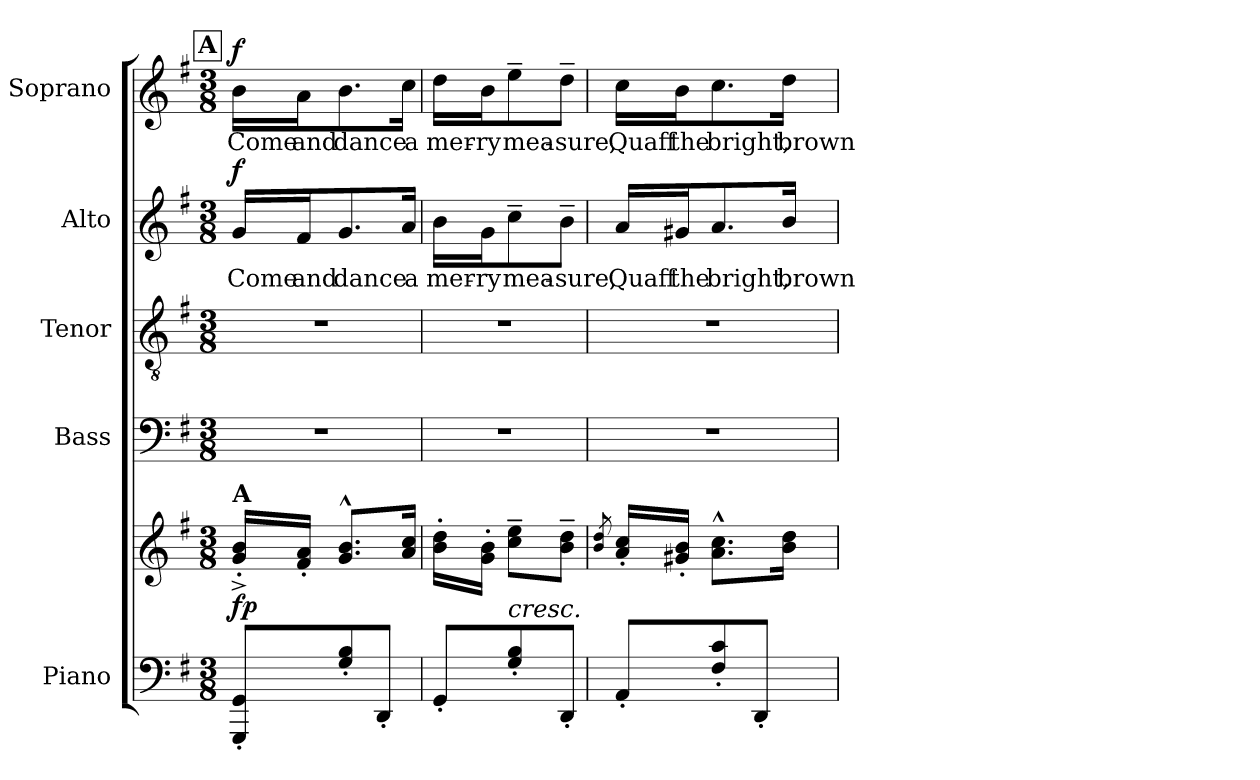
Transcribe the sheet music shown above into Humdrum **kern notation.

**kern	**kern	**dynam	**kern	**kern	**kern	**text	**dynam	**kern	**text	**dynam
*part5	*part5	*part5	*part4	*part3	*part2	*part2	*part2	*part1	*part1	*part1
*staff6	*staff5	*staff5/6	*staff4	*staff3	*staff2	*staff2	*staff2	*staff1	*staff1	*staff1
*I"Piano	*	*	*I"Bass	*I"Tenor	*I"Alto	*	*	*I"Soprano	*	*
*I'Pno	*	*	*	*	*	*	*	*	*	*
!!LO:PB:g=z
*clefF4	*clefG2	*	*clefF4	*clefGv2	*clefG2	*	*	*clefG2	*	*
*k[f#]	*k[f#]	*	*k[f#]	*k[f#]	*k[f#]	*	*	*k[f#]	*	*
*M3/8	*M3/8	*	*M3/8	*M3/8	*M3/8	*	*	*M3/8	*	*
!!LO:REH:place=s1:a:B:fs=14:t=A
=16	=16	=16	=16	=16	=16	=16	=16	=16	=16	=16
!	!LO:TX:a:B:t=A	!	!	!	!	!	!	!	!	!
!	!	!LO:DY:a=2	!	!	!	!LO:LY:b	!LO:DY:a	!	!LO:LY:b	!LO:DY:a
8GGG/' 8GG/'L	16g/'^ 16b/'^LL	fp	4.r	4.r	16g/LL	Come	f	16b\LL	Come	f
!	!	!	!	!	!	!LO:LY:b	!	!	!LO:LY:b	!
.	16f#/' 16a/'JJ	.	.	.	16f#/J	and	.	16a\J	and	.
!	!	!	!	!	!	!LO:LY:b	!	!	!LO:LY:b	!
8G/' 8B/'	8.g/^^ 8.b/^^L	.	.	.	8.g/	dance	.	8.b\	dance	.
8DD'/J	.	.	.	.	.	.	.	.	.	.
!	!	!	!	!	!	!LO:LY:b	!	!	!LO:LY:b	!
.	16a/ 16cc/Jk	.	.	.	16a/Jk	a	.	16cc\Jk	a	.
=17	=17	=17	=17	=17	=17	=17	=17	=17	=17	=17
!	!	!	!	!	!	!LO:LY:b	!	!	!LO:LY:b	!
8GG'/L	16b\' 16dd\'LL	.	4.r	4.r	16b\LL	mer-	.	16dd\LL	mer-	.
!	!	!	!	!	!	!LO:LY:b	!	!	!LO:LY:b	!
.	16g\' 16b\'JJ	.	.	.	16g\J	-ry	.	16b\J	-ry	.
!LO:TX:a:i:t=cresc.	!	!	!	!	!	!	!	!	!	!
!	!	!	!	!	!	!LO:LY:b	!	!	!LO:LY:b	!
8G/' 8B/'	8cc\~ 8ee\~L	.	.	.	8cc~\	mea-	.	8ee~\	mea-	.
!	!	!	!	!	!	!LO:LY:b	!	!	!LO:LY:b	!
8DD'/J	8b\~ 8dd\~J	.	.	.	8b~\J	-sure,	.	8dd~\J	-sure,	.
=18	=18	=18	=18	=18	=18	=18	=18	=18	=18	=18
.	8qb/ 8qdd/	.	.	.	.	.	.	.	.	.
!	!	!	!	!	!	!LO:LY:b	!	!	!LO:LY:b	!
8AA'/L	16a/' 16cc/'LL	.	4.r	4.r	16a/LL	Quaff	.	16cc\LL	Quaff	.
!	!	!	!	!	!	!LO:LY:b	!	!	!LO:LY:b	!
.	16g#X/' 16b/'JJ	.	.	.	16g#X/J	the	.	16b\J	the	.
!	!	!	!	!	!	!LO:LY:b	!	!	!LO:LY:b	!
8F#/' 8c/'	8.a\^^ 8.cc\^^L	.	.	.	8.a/	bright,	.	8.cc\	bright,	.
8DD'/J	.	.	.	.	.	.	.	.	.	.
!	!	!	!	!	!	!LO:LY:b	!	!	!LO:LY:b	!
.	16b\ 16dd\Jk	.	.	.	16b/Jk	brown	.	16dd\Jk	brown	.
=	=	=	=	=	=	=	=	=	=	=
*-	*-	*-	*-	*-	*-	*-	*-	*-	*-	*-
